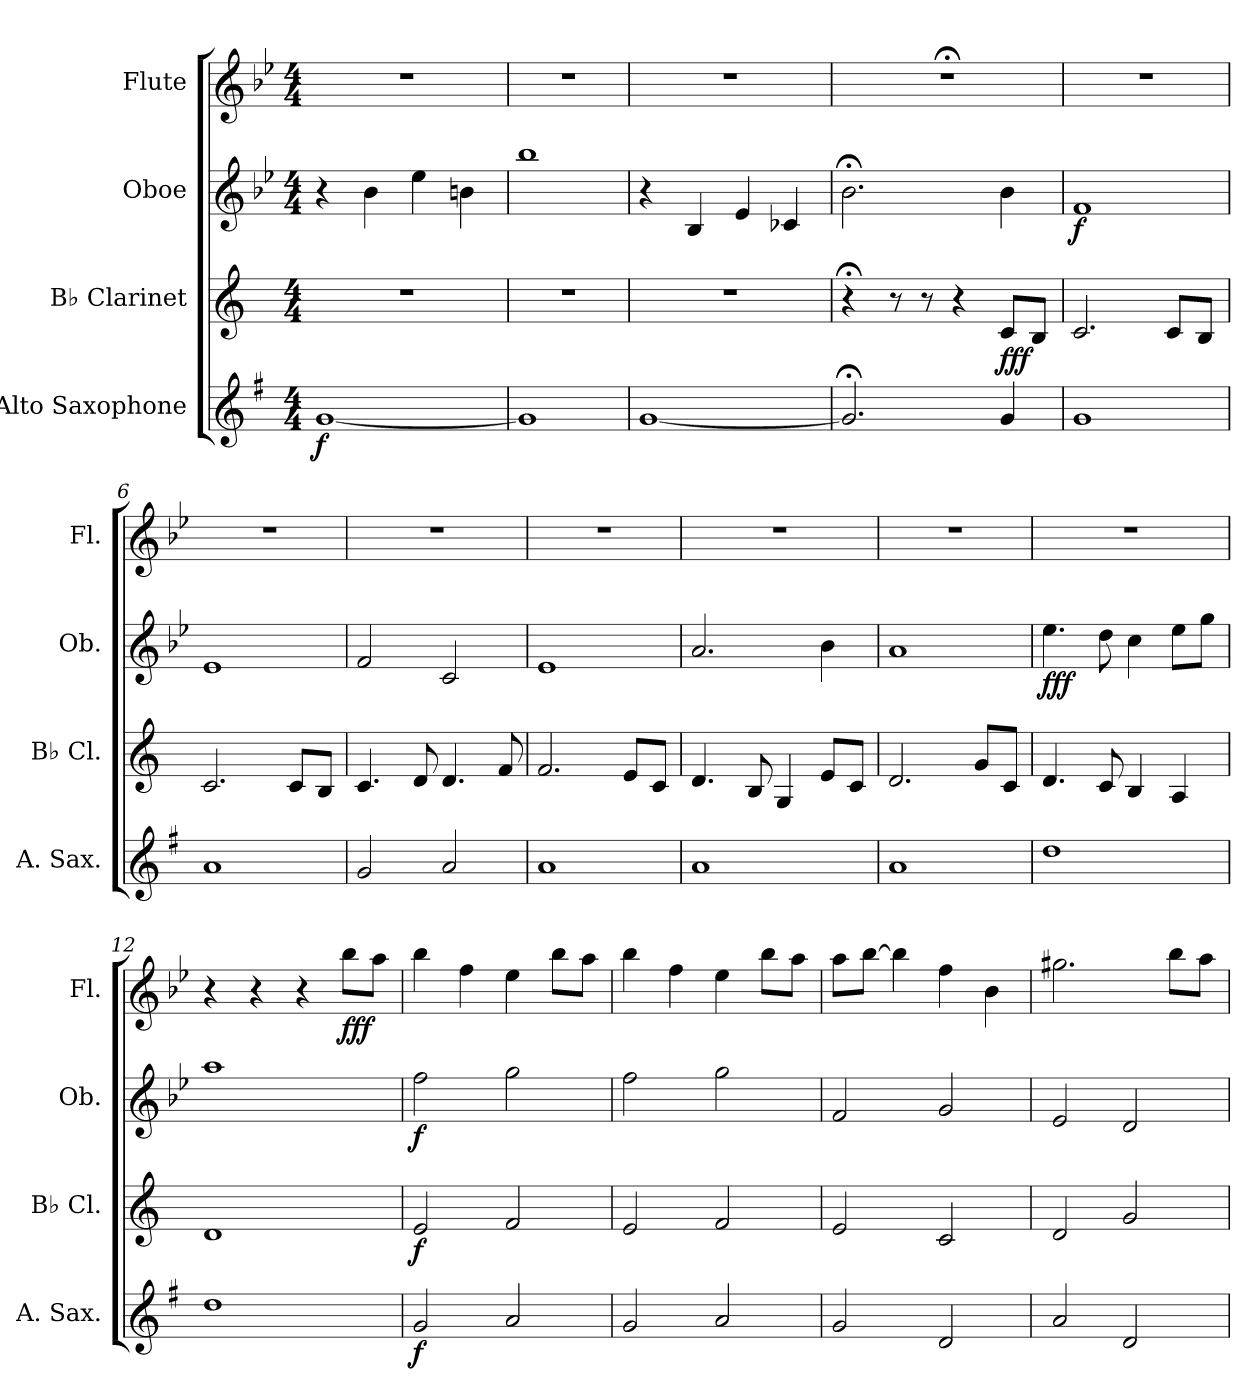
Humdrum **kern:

**kern	**dynam	**kern	**dynam	**kern	**dynam	**kern	**dynam
*part4	*part4	*part3	*part3	*part2	*part2	*part1	*part1
*staff4	*staff4	*staff3	*staff3	*staff2	*staff2	*staff1	*staff1
*I"Alto Saxophone	*	*I"B♭ Clarinet	*	*I"Oboe	*	*I"Flute	*
*I'A. Sax.	*	*I'B♭ Cl.	*	*I'Ob.	*	*I'Fl.	*
*clefG2	*	*clefG2	*	*clefG2	*	*clefG2	*
*ITrd5c9	*	*ITrd1c2	*	*	*	*	*
*k[b-e-]	*	*k[b-e-]	*	*k[b-e-]	*	*k[b-e-]	*
*M4/4	*	*M4/4	*	*M4/4	*	*M4/4	*
*MM70	*	*MM70	*	*MM70	*	*MM70	*
=1	=1	=1	=1	=1	=1	=1	=1
!	!LO:DY:b	!	!	!	!	!	!
[1B-	f	1r	.	4r	.	1r	.
.	.	.	.	4b-\	.	.	.
.	.	.	.	4ee-\	.	.	.
.	.	.	.	4bn\	.	.	.
=2	=2	=2	=2	=2	=2	=2	=2
1B-]	.	1r	.	1bb-	.	1r	.
=3	=3	=3	=3	=3	=3	=3	=3
[1B-	.	1r	.	4r	.	1r	.
.	.	.	.	4B-/	.	.	.
.	.	.	.	4e-/	.	.	.
.	.	.	.	4c-X/	.	.	.
=4	=4	=4	=4	=4	=4	=4	=4
*	*	*	*	*	*	*MM140	*
2.B-;</]	.	4r;<	.	2.b-;<\	.	1r;<	.
.	.	8r	.	.	.	.	.
.	.	8r	.	.	.	.	.
.	.	4r	.	.	.	.	.
!	!	!	!LO:DY:b	!	!	!	!
4B-/	.	8B-/L	fff	4b-\	.	.	.
.	.	8A/J	.	.	.	.	.
=5	=5	=5	=5	=5	=5	=5	=5
!	!	!	!	!	!LO:DY:b	!	!
1B-	.	2.B-/	.	1f	f	1r	.
.	.	8B-/L	.	.	.	.	.
.	.	8A/J	.	.	.	.	.
=6	=6	=6	=6	=6	=6	=6	=6
1c	.	2.B-/	.	1e-	.	1r	.
.	.	8B-/L	.	.	.	.	.
.	.	8A/J	.	.	.	.	.
=7	=7	=7	=7	=7	=7	=7	=7
2B-/	.	4.B-/	.	2f/	.	1r	.
.	.	8c/	.	.	.	.	.
2c/	.	4.c/	.	2c/	.	.	.
.	.	8e-/	.	.	.	.	.
!!LO:LB:g=z
=8	=8	=8	=8	=8	=8	=8	=8
1c	.	2.e-/	.	1e-	.	1r	.
.	.	8d/L	.	.	.	.	.
.	.	8B-/J	.	.	.	.	.
=9	=9	=9	=9	=9	=9	=9	=9
1c	.	4.c/	.	2.a/	.	1r	.
.	.	8A/	.	.	.	.	.
.	.	4F/	.	.	.	.	.
.	.	8d/L	.	4b-\	.	.	.
.	.	8B-/J	.	.	.	.	.
=10	=10	=10	=10	=10	=10	=10	=10
1c	.	2.c/	.	1a	.	1r	.
.	.	8f/L	.	.	.	.	.
.	.	8B-/J	.	.	.	.	.
=11	=11	=11	=11	=11	=11	=11	=11
!	!	!	!	!	!LO:DY:b	!	!
1f	.	4.c/	.	4.ee-\	fff	1r	.
.	.	8B-/	.	8dd\	.	.	.
.	.	4A/	.	4cc\	.	.	.
.	.	4G/	.	8ee-\L	.	.	.
.	.	.	.	8gg\J	.	.	.
=12	=12	=12	=12	=12	=12	=12	=12
1f	.	1c	.	1aa	.	4r	.
.	.	.	.	.	.	4r	.
.	.	.	.	.	.	4r	.
!	!	!	!	!	!	!	!LO:DY:b
.	.	.	.	.	.	8bb-\L	fff
.	.	.	.	.	.	8aa\J	.
=13	=13	=13	=13	=13	=13	=13	=13
!	!LO:DY:b	!	!LO:DY:b	!	!LO:DY:b	!	!
2B-/	f	2d/	f	2ff\	f	4bb-\	.
.	.	.	.	.	.	4ff\	.
2c/	.	2e-/	.	2gg\	.	4ee-\	.
.	.	.	.	.	.	8bb-\L	.
.	.	.	.	.	.	8aa\J	.
=14	=14	=14	=14	=14	=14	=14	=14
2B-/	.	2d/	.	2ff\	.	4bb-\	.
.	.	.	.	.	.	4ff\	.
2c/	.	2e-/	.	2gg\	.	4ee-\	.
.	.	.	.	.	.	8bb-\L	.
.	.	.	.	.	.	8aa\J	.
!!LO:PB:g=z
=15	=15	=15	=15	=15	=15	=15	=15
2B-/	.	2d/	.	2f/	.	8aa\L	.
.	.	.	.	.	.	[8bb-\J	.
.	.	.	.	.	.	4bb-\]	.
2F/	.	2B-/	.	2g/	.	4ff\	.
.	.	.	.	.	.	4b-\	.
=16	=16	=16	=16	=16	=16	=16	=16
2c/	.	2c/	.	2e-/	.	2.gg#X\	.
2F/	.	2f/	.	2d/	.	.	.
.	.	.	.	.	.	8bb-\L	.
.	.	.	.	.	.	8aa\J	.
=	=	=	=	=	=	=	=
*-	*-	*-	*-	*-	*-	*-	*-
